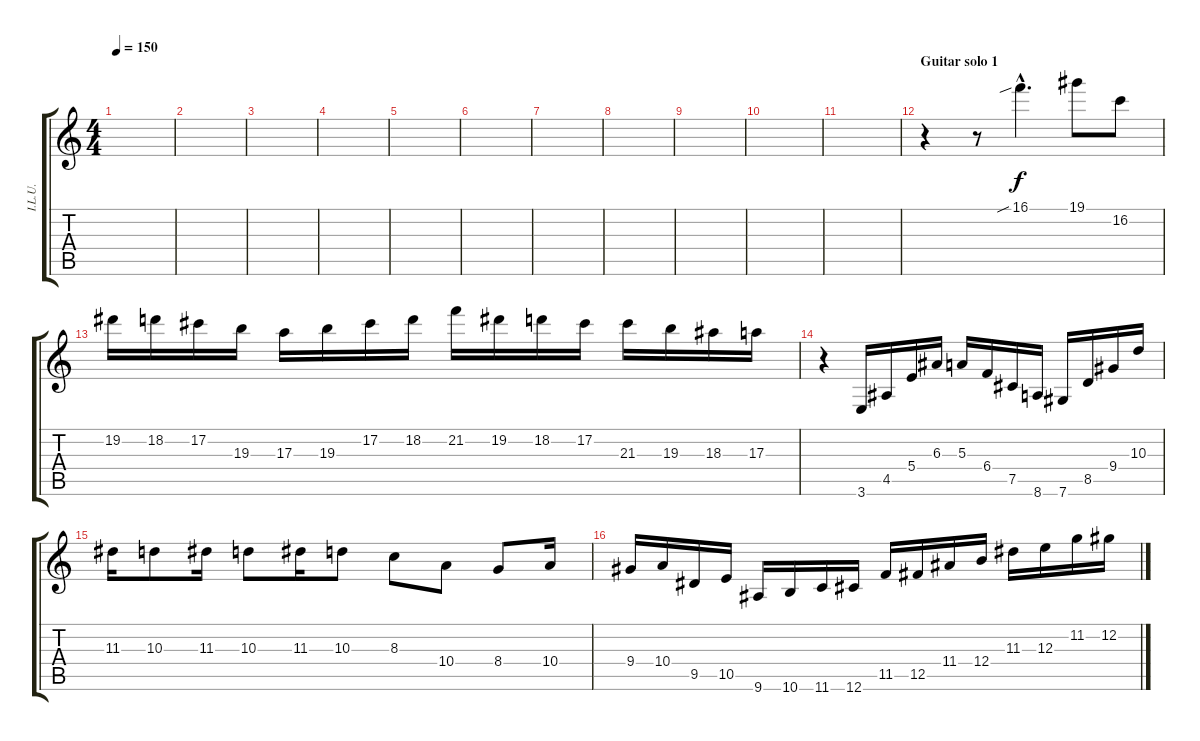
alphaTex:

\track ("I.L.U." "I.L.U.") {instrument distortionguitar}
\staff {score tabs}
\tuning (Db4 Ab3 E3 B2 Gb2 Db2) {hide}
\ts (4 4)
\tempo 150
\clef g2
\ks c
|
|
|
|
|
|
|
|
|
|
|
\section ("" "Guitar solo 1")
r.4 r.8 16.1{sib hac}.4{d} 19.1.8 16.2.8 |
19.2.16 18.2.16 17.2.16 19.3.16 17.3.16 19.3.16 17.2.16 18.2.16 21.2.16 19.2.16 18.2.16 17.2.16 21.3.16 19.3.16 18.3.16 17.3.16 |
r.4 3.6.16 4.5.16 5.4.16 6.3.16 5.3.16 6.4.16 7.5.16 8.6.16 7.6.16 8.5.16 9.4.16 10.3.16 |
11.3.16 10.3.8 11.3.16 10.3.8 11.3.16 10.3.8 8.3.8 10.4.8 8.4.8 10.4.16 |
9.4.16 10.4.16 9.5.16 10.5.16 9.6.16 10.6.16 11.6.16 12.6.16 11.5.16 12.5.16 11.4.16 12.4.16 11.3.16 12.3.16 11.2.16 12.2.16
